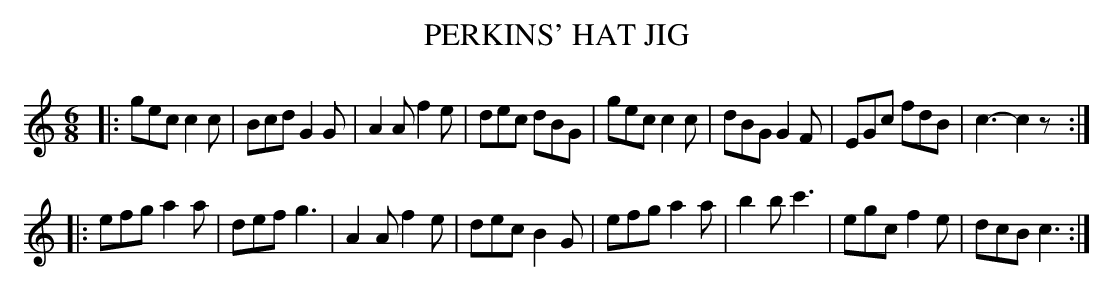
X:1
T: PERKINS' HAT JIG
M: 6/8
L: 1/8
K: C
|:\
gec c2c | Bcd G2G | A2A f2e | dec dBG |\
gec c2c | dBG G2F | EGc fdB | c3- c2z :|
|:\
efg a2a | def g3 | A2A f2e | dec B2G |\
efg a2a | b2b c'3 | egc f2e | dcB c3 :|
